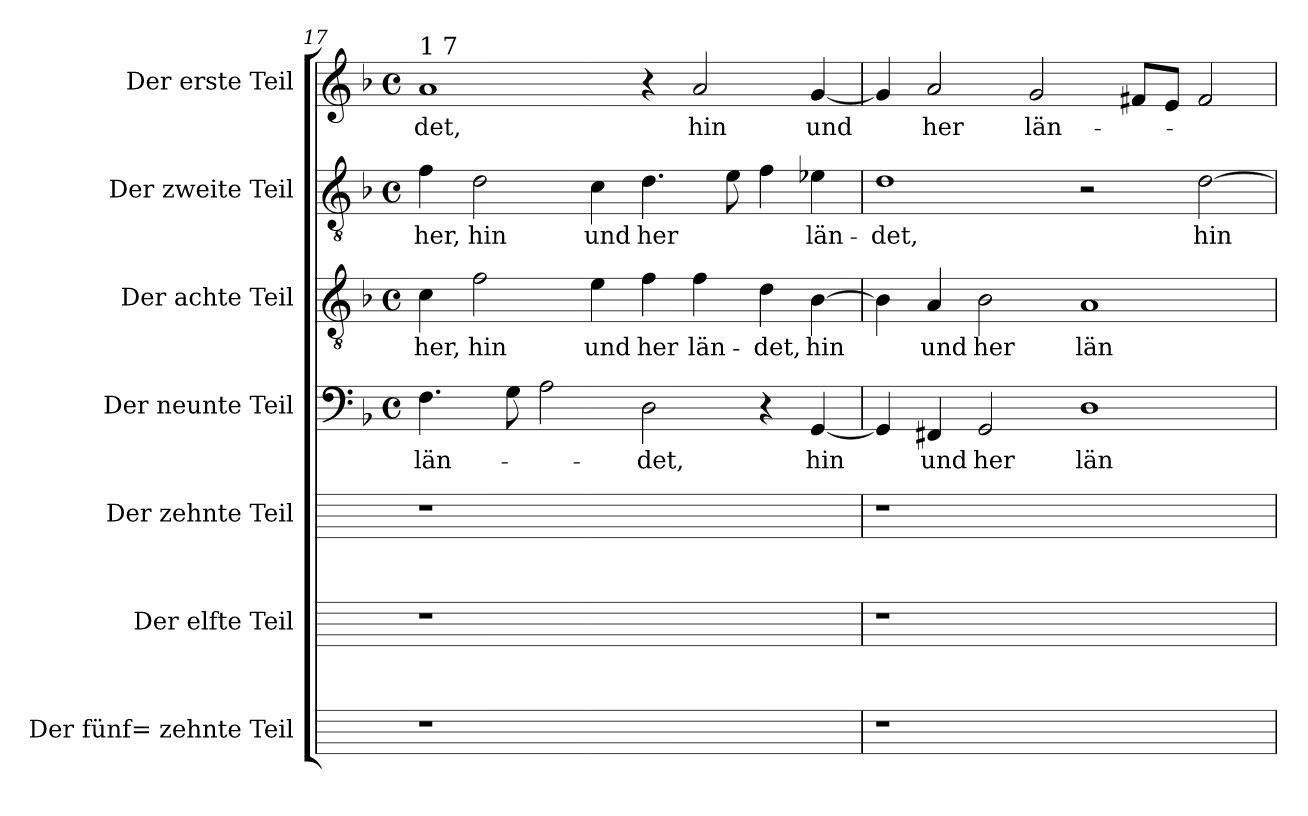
**kern	**kern	**kern	**kern	**text	**kern	**text	**kern	**text	**kern	**text
*part7	*part6	*part5	*part4	*part4	*part3	*part3	*part2	*part2	*part1	*part1
*staff7	*staff6	*staff5	*staff4	*staff4	*staff3	*staff3	*staff2	*staff2	*staff1	*staff1
*I"Der fünf=  zehnte Teil	*I"Der elfte  Teil	*I"Der zehnte  Teil	*I"Der neunte  Teil	*	*I"Der achte  Teil	*	*I"Der zweite  Teil	*	*I"Der erste  Teil	*
!!LO:LB:g=z
*	*	*	*clefF4	*	*clefGv2	*	*clefGv2	*	*clefG2	*
*	*	*	*k[b-]	*	*k[b-]	*	*k[b-]	*	*k[b-]	*
*	*	*	*F:	*	*F:	*	*F:	*	*F:	*
*	*	*	*M4/4	*	*M4/4	*	*M4/4	*	*M4/4	*
*	*	*	*met(c)	*	*met(c)	*	*met(c)	*	*met(c)	*
=17	=17	=17	=17	=17	=17	=17	=17	=17	=17	=17
!	!	!	!	!	!	!	!	!	!LO:TX:a:t=1 7	!
!	!	!	!	!LO:LY:b:cj	!	!LO:LY:b:cj	!	!LO:LY:b:cj	!	!LO:LY:b:cj
1r	1r	1r	4.F\	län-	4c\	her,	4f\	her,	1a	-det,
!	!	!	!	!	!	!LO:LY:b:cj	!	!LO:LY:b:cj	!	!
.	.	.	.	.	2f\	hin	2d\	hin	.	.
.	.	.	8G\	.	.	.	.	.	.	.
.	.	.	2A\	.	.	.	.	.	.	.
!	!	!	!	!	!	!LO:LY:b:cj	!	!LO:LY:b:cj	!	!
.	.	.	.	.	4e\	und	4c\	und	.	.
!	!	!	!	!LO:LY:b:cj	!	!LO:LY:b:cj	!	!LO:LY:b:cj	!	!
1ryy	1ryy	1ryy	2D\	-det,	4f\	her	4.d\	her	4r	.
!	!	!	!	!	!	!LO:LY:b	!	!	!	!LO:LY:b:cj
.	.	.	.	.	4f\	län-	.	.	2a/	hin
.	.	.	.	.	.	.	8e\	.	.	.
!	!	!	!	!	!	!LO:LY:b:rj	!	!	!	!
.	.	.	4r	.	4d\	-det,	4f\	.	.	.
!	!	!	!	!LO:LY:b:cj	!	!LO:LY:b:cj	!	!LO:LY:b:cj	!	!LO:LY:b:cj
.	.	.	[<4GG/	hin	[>4B-\	hin	4e-X\	län-	[<4g/	und
=18	=18	=18	=18	=18	=18	=18	=18	=18	=18	=18
!	!	!	!	!	!	!	!	!LO:LY:b:cj	!	!
1r	1r	1r	4GG/]	.	4B-\]	.	1d	-det,	4g/]	.
!	!	!	!	!LO:LY:b:cj	!	!LO:LY:b:cj	!	!	!	!LO:LY:b:cj
.	.	.	4FF#X/	und	4A/	und	.	.	2a/	her
!	!	!	!	!LO:LY:b:cj	!	!LO:LY:b:cj	!	!	!	!
.	.	.	2GG/	her	2B-\	her	.	.	.	.
!	!	!	!	!	!	!	!	!	!	!LO:LY:b:cj
.	.	.	.	.	.	.	.	.	2g/	län-
!	!	!	!	!LO:LY:b:cj	!	!LO:LY:b:cj	!	!	!	!
1ryy	1ryy	1ryy	1D	län-	1A	län-	2r	.	.	.
.	.	.	.	.	.	.	.	.	8f#X/L	.
.	.	.	.	.	.	.	.	.	8e/J	.
!	!	!	!	!	!	!	!	!LO:LY:b:cj	!	!
.	.	.	.	.	.	.	[>2d\	hin	2f#/	.
=	=	=	=	=	=	=	=	=	=	=
*-	*-	*-	*-	*-	*-	*-	*-	*-	*-	*-
